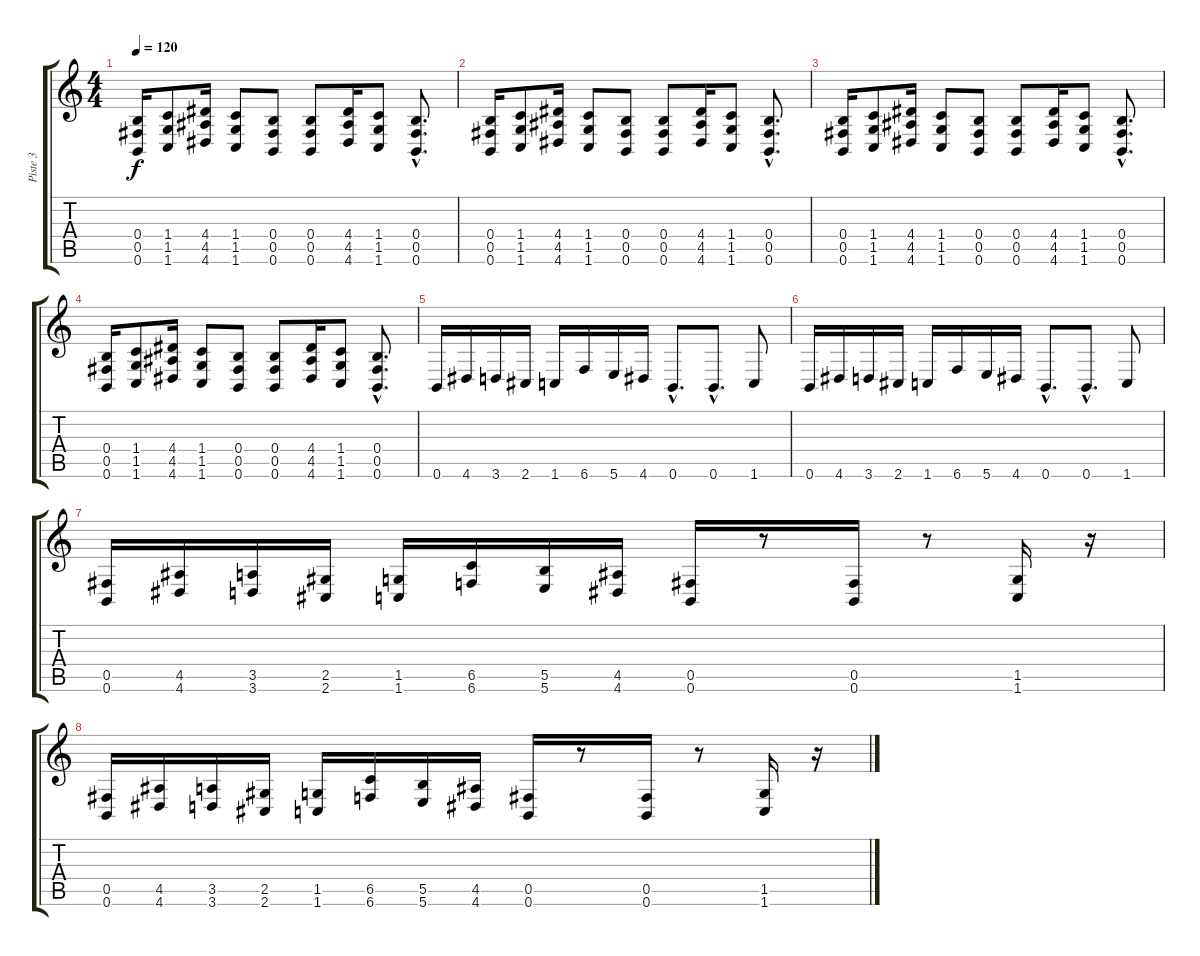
\track ("Piste 3" "Piste 3") {instrument distortionguitar}
\staff {score tabs}
\tuning (Db4 Ab3 E3 B2 Gb2 B1) {hide}
\ts (4 4)
\tempo 120
\clef g2
\ks c
(0.4 0.5 0.6).16{dy f} (1.4 1.5 1.6).8 (4.4 4.5 4.6).16 (1.4 1.5 1.6).8 (0.4 0.5 0.6).8 (0.4 0.5 0.6).8 (4.4 4.5 4.6).16 (1.4 1.5 1.6).8 (0.4{hac} 0.5{hac} 0.6{hac}).8{d} |
(0.4 0.5 0.6).16 (1.4 1.5 1.6).8 (4.4 4.5 4.6).16 (1.4 1.5 1.6).8 (0.4 0.5 0.6).8 (0.4 0.5 0.6).8 (4.4 4.5 4.6).16 (1.4 1.5 1.6).8 (0.4{hac} 0.5{hac} 0.6{hac}).8{d} |
(0.4 0.5 0.6).16 (1.4 1.5 1.6).8 (4.4 4.5 4.6).16 (1.4 1.5 1.6).8 (0.4 0.5 0.6).8 (0.4 0.5 0.6).8 (4.4 4.5 4.6).16 (1.4 1.5 1.6).8 (0.4{hac} 0.5{hac} 0.6{hac}).8{d} |
(0.4 0.5 0.6).16 (1.4 1.5 1.6).8 (4.4 4.5 4.6).16 (1.4 1.5 1.6).8 (0.4 0.5 0.6).8 (0.4 0.5 0.6).8 (4.4 4.5 4.6).16 (1.4 1.5 1.6).8 (0.4{hac} 0.5{hac} 0.6{hac}).8{d} |
0.6.16 4.6.16 3.6.16 2.6.16 1.6.16 6.6.16 5.6.16 4.6.16 0.6{hac}.8{d} 0.6{hac}.8{d} 1.6.8 |
0.6.16 4.6.16 3.6.16 2.6.16 1.6.16 6.6.16 5.6.16 4.6.16 0.6{hac}.8{d} 0.6{hac}.8{d} 1.6.8 |
(0.5 0.6).16 (4.5 4.6).16 (3.5 3.6).16 (2.5 2.6).16 (1.5 1.6).16 (6.5 6.6).16 (5.5 5.6).16 (4.5 4.6).16 (0.5 0.6).16 r.8 (0.5 0.6).16 r.8 (1.5 1.6).16 r.16 |
(0.5 0.6).16 (4.5 4.6).16 (3.5 3.6).16 (2.5 2.6).16 (1.5 1.6).16 (6.5 6.6).16 (5.5 5.6).16 (4.5 4.6).16 (0.5 0.6).16 r.8 (0.5 0.6).16 r.8 (1.5 1.6).16 r.16
